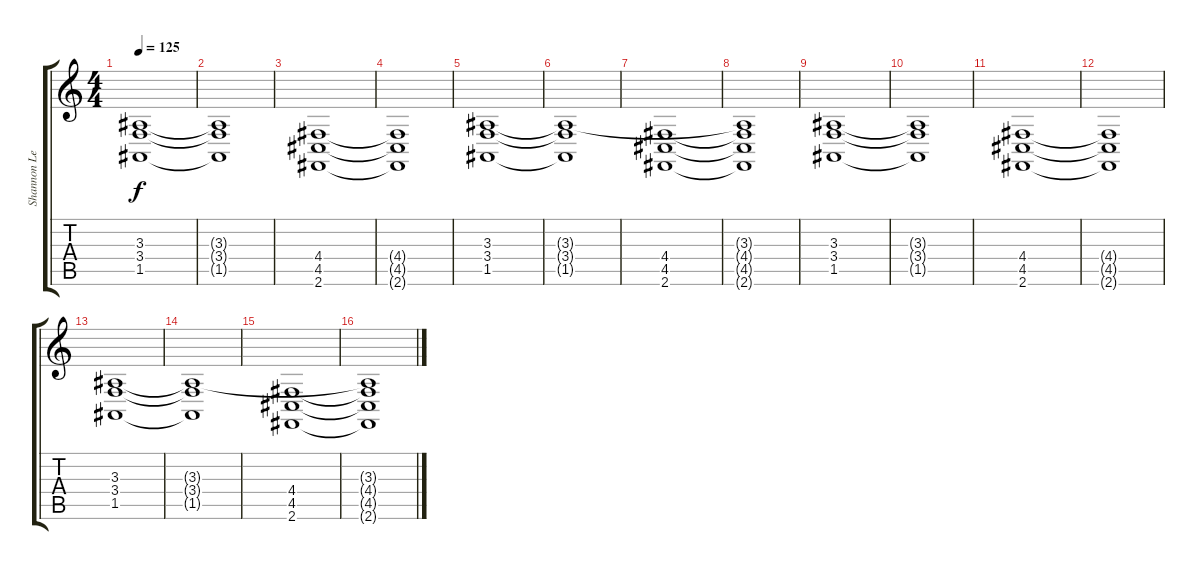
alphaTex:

\track ("Shannon Leto" "Shannon Le") {instrument brightacousticpiano}
\staff {score tabs}
\tuning (E4 B3 G3 D3 A2 E2) {hide}
\ts (4 4)
\tempo 125
\clef g2
\ks c
(3.3 3.4 1.5).1{dy f} |
(3.3{t} 3.4{t} 1.5{t}).1 |
(4.4 4.5 2.6).1 |
(4.4{t} 4.5{t} 2.6{t}).1 |
(3.3 3.4 1.5).1 |
(3.3{t} 3.4{t} 1.5{t}).1 |
(4.4 4.5 2.6).1 |
(3.3{t} 4.4{t} 4.5{t} 2.6{t}).1 |
(3.3 3.4 1.5).1 |
(3.3{t} 3.4{t} 1.5{t}).1 |
(4.4 4.5 2.6).1 |
(4.4{t} 4.5{t} 2.6{t}).1 |
(3.3 3.4 1.5).1 |
(3.3{t} 3.4{t} 1.5{t}).1 |
(4.4 4.5 2.6).1 |
(3.3{t} 4.4{t} 4.5{t} 2.6{t}).1
